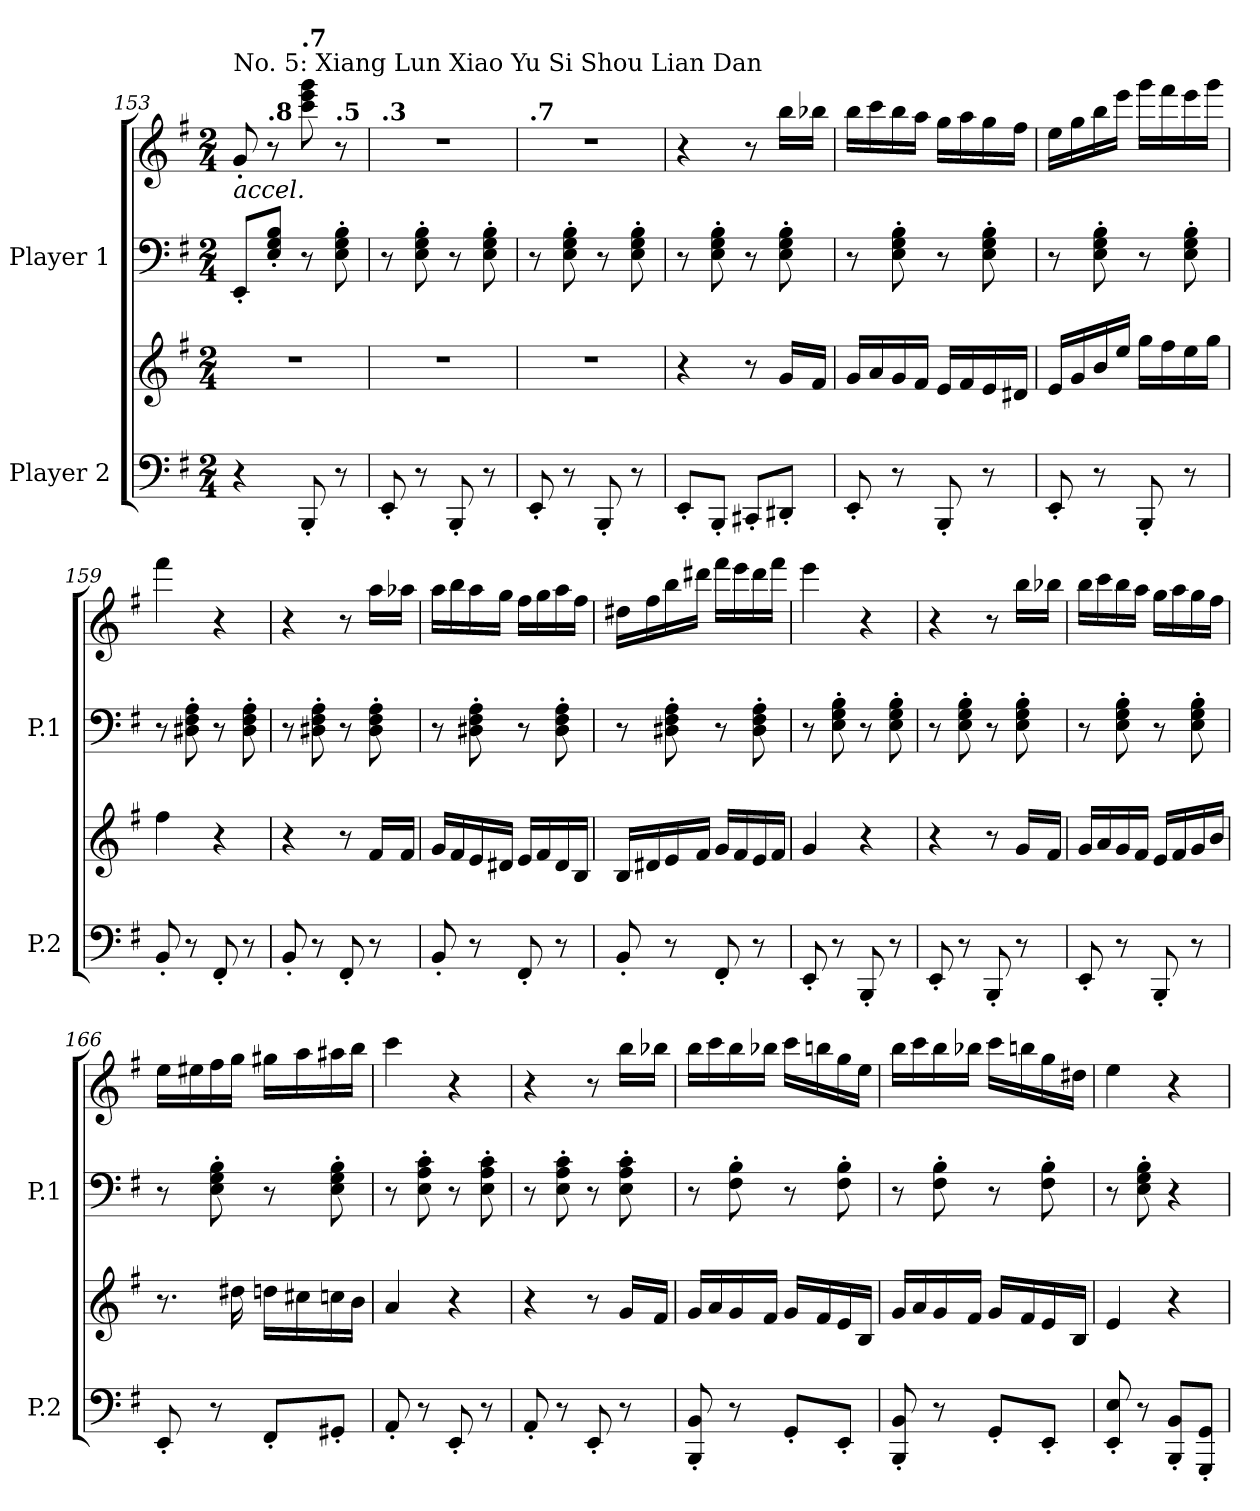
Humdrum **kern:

**kern	**kern	**kern	**kern
*part2	*part2	*part1	*part1
*staff4	*staff3	*staff2	*staff1
*I"Player 2	*	*I"Player 1	*
*I'P.2	*	*I'P.1	*
*clefF4	*clefG2	*clefF4	*clefG2
*k[f#]	*k[f#]	*k[f#]	*k[f#]
*M2/4	*M2/4	*M2/4	*M2/4
*MM50	*MM50	*MM50	*MM50
=153	=153	=153	=153
!	!	!	!LO:TX:b:i:t=accel.
!	!	!	!LO:TX:a:t=No. 5&colon; Xiang Lun Xiao Yu Si Shou Lian Dan
4r	2r	8EE'/L	8g'/
*	*	*	*MM55
!	!	!	!LO:TX:a:B:t=.8
.	.	8E/' 8G/' 8B/'J	8r
*	*	*	*MM61
!	!	!	!LO:TX:a:B:t=.7
8BBB'/	.	8r	8ccc\ 8eee\ 8ggg\
*	*	*	*MM67
!	!	!	!LO:TX:a:B:t=.5
8r	.	8E\' 8G\' 8B\'	8r
=154	=154	=154	=154
*	*	*	*MM73
!	!	!	!LO:TX:a:B:t=.3
8EE'/	2r	8r	2r
8r	.	8E\' 8G\' 8B\'	.
8BBB'/	.	8r	.
8r	.	8E\' 8G\' 8B\'	.
!!LO:PB:g=z
=155	=155	=155	=155
*	*	*	*MM96
!	!	!	!LO:TX:a:B:t=.7
8EE'/	2r	8r	2r
8r	.	8E\' 8G\' 8B\'	.
8BBB'/	.	8r	.
8r	.	8E\' 8G\' 8B\'	.
=156	=156	=156	=156
*	*	*	*MM120
8EE'/L	4r	8r	4r
8BBB'/J	.	8E\' 8G\' 8B\'	.
8CC#X'/L	8r	8r	8r
8DD#X'/J	16g/LL	8E\' 8G\' 8B\'	16bb\LL
.	16f#/JJ	.	16bb-X\JJ
=157	=157	=157	=157
8EE'/	16g/LL	8r	16bb\LL
.	16a/	.	16ccc\
8r	16g/	8E\' 8G\' 8B\'	16bb\
.	16f#/JJ	.	16aa\JJ
8BBB'/	16e/LL	8r	16gg\LL
.	16f#/	.	16aa\
8r	16e/	8E\' 8G\' 8B\'	16gg\
.	16d#X/JJ	.	16ff#\JJ
=158	=158	=158	=158
8EE'/	16e/LL	8r	16ee\LL
.	16g/	.	16gg\
8r	16b/	8E\' 8G\' 8B\'	16bb\
.	16ee/JJ	.	16eee\JJ
8BBB'/	16gg\LL	8r	16ggg\LL
.	16ff#\	.	16fff#\
8r	16ee\	8E\' 8G\' 8B\'	16eee\
.	16gg\JJ	.	16ggg\JJ
=159	=159	=159	=159
8BB'/	4ff#\	8r	4fff#\
8r	.	8D#X\' 8F#\' 8A\'	.
8FF#'/	4r	8r	4r
8r	.	8D#\' 8F#\' 8A\'	.
!!LO:LB:g=z
=160	=160	=160	=160
8BB'/	4r	8r	4r
8r	.	8D#X\' 8F#\' 8A\'	.
8FF#'/	8r	8r	8r
8r	16f#/LL	8D#\' 8F#\' 8A\'	16aa\LL
.	16f#/JJ	.	16aa-X\JJ
=161	=161	=161	=161
8BB'/	16g/LL	8r	16aa\LL
.	16f#/	.	16bb\
8r	16e/	8D#X\' 8F#\' 8A\'	16aa\
.	16d#X/JJ	.	16gg\JJ
8FF#'/	16e/LL	8r	16ff#\LL
.	16f#/	.	16gg\
8r	16d#/	8D#\' 8F#\' 8A\'	16aa\
.	16B/JJ	.	16ff#\JJ
=162	=162	=162	=162
8BB'/	16B/LL	8r	16dd#X\LL
.	16d#X/	.	16ff#\
8r	16e/	8D#X\' 8F#\' 8A\'	16bb\
.	16f#/JJ	.	16ddd#X\JJ
8FF#'/	16g/LL	8r	16fff#\LL
.	16f#/	.	16eee\
8r	16e/	8D#\' 8F#\' 8A\'	16ddd#\
.	16f#/JJ	.	16fff#\JJ
=163	=163	=163	=163
8EE'/	4g/	8r	4eee\
8r	.	8E\' 8G\' 8B\'	.
8BBB'/	4r	8r	4r
8r	.	8E\' 8G\' 8B\'	.
!!LO:LB:g=z
=164	=164	=164	=164
8EE'/	4r	8r	4r
8r	.	8E\' 8G\' 8B\'	.
8BBB'/	8r	8r	8r
8r	16g/LL	8E\' 8G\' 8B\'	16bb\LL
.	16f#/JJ	.	16bb-X\JJ
=165	=165	=165	=165
8EE'/	16g/LL	8r	16bb\LL
.	16a/	.	16ccc\
8r	16g/	8E\' 8G\' 8B\'	16bb\
.	16f#/JJ	.	16aa\JJ
8BBB'/	16e/LL	8r	16gg\LL
.	16f#/	.	16aa\
8r	16g/	8E\' 8G\' 8B\'	16gg\
.	16b/JJ	.	16ff#\JJ
=166	=166	=166	=166
8EE'/	8.r	8r	16ee\LL
.	.	.	16ee#X\
8r	.	8E\' 8G\' 8B\'	16ff#\
.	16dd#X\	.	16gg\JJ
8FF#'/L	16ddn\LL	8r	16gg#X\LL
.	16cc#X\	.	16aa\
8GG#X'/J	16ccn\	8E\' 8G\' 8B\'	16aa#X\
.	16b\JJ	.	16bb\JJ
=167	=167	=167	=167
8AA'/	4a/	8r	4ccc\
8r	.	8E\' 8A\' 8c\'	.
8EE'/	4r	8r	4r
8r	.	8E\' 8A\' 8c\'	.
!!LO:PB:g=z
=168	=168	=168	=168
8AA'/	4r	8r	4r
8r	.	8E\' 8A\' 8c\'	.
8EE'/	8r	8r	8r
8r	16g/LL	8E\' 8A\' 8c\'	16bb\LL
.	16f#/JJ	.	16bb-X\JJ
=169	=169	=169	=169
8BBB/' 8BB/'	16g/LL	8r	16bb\LL
.	16a/	.	16ccc\
8r	16g/	8F#\' 8B\'	16bb\
.	16f#/JJ	.	16bb-X\JJ
8GG'/L	16g/LL	8r	16ccc\LL
.	16f#/	.	16bbn\
8EE'/J	16e/	8F#\' 8B\'	16gg\
.	16B/JJ	.	16ee\JJ
=170	=170	=170	=170
8BBB/' 8BB/'	16g/LL	8r	16bb\LL
.	16a/	.	16ccc\
8r	16g/	8F#\' 8B\'	16bb\
.	16f#/JJ	.	16bb-X\JJ
8GG'/L	16g/LL	8r	16ccc\LL
.	16f#/	.	16bbn\
8EE'/J	16e/	8F#\' 8B\'	16gg\
.	16B/JJ	.	16dd#X\JJ
=171	=171	=171	=171
8EE/' 8E/'	4e/	8r	4ee\
8r	.	8E\' 8G\' 8B\'	.
8BBB/' 8BB/'L	4r	4r	4r
8GGG/' 8GG/'J	.	.	.
=	=	=	=
*-	*-	*-	*-
